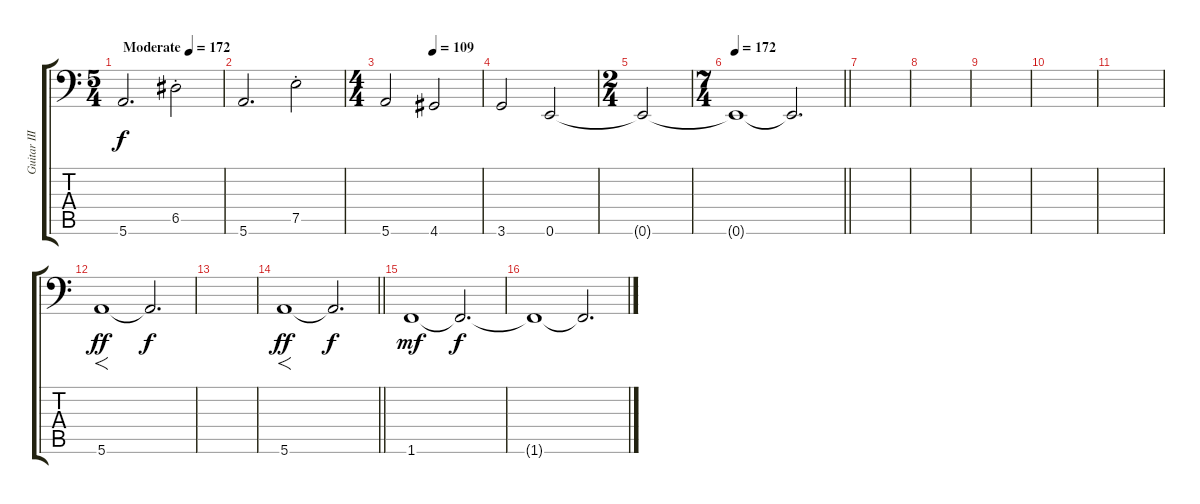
\track ("Guitar III (oct.)" "Guitar III") {instrument distortionguitar}
\staff {score tabs}
\tuning (E3 B2 G2 D2 A1 E1) {hide}
\ts (5 4)
\tempo (172 "Moderate")
\clef f4
\ks c
5.6.2{d dy f instrument distortionguitar} 6.5{st}.2 |
5.6.2{d} 7.5{st}.2 |
\ts (4 4)
\tempo (109 0.5)
5.6.2 4.6.2 |
3.6.2 0.6.2 |
\ts (2 4)
0.6{t}.2 |
\ts (7 4)
\tempo 172
\barLineRight lightlight
0.6{t}.1 0.6{t}.2{d} |
|
|
|
|
|
5.6.1{f dy ff} 5.6{t}.2{d dy f} |
|
\barLineRight lightlight
5.6.1{f dy ff} 5.6{t}.2{d dy f} |
1.6.1{dy mf} 1.6{t}.2{d dy f} |
1.6{t}.1 1.6{t}.2{d}
